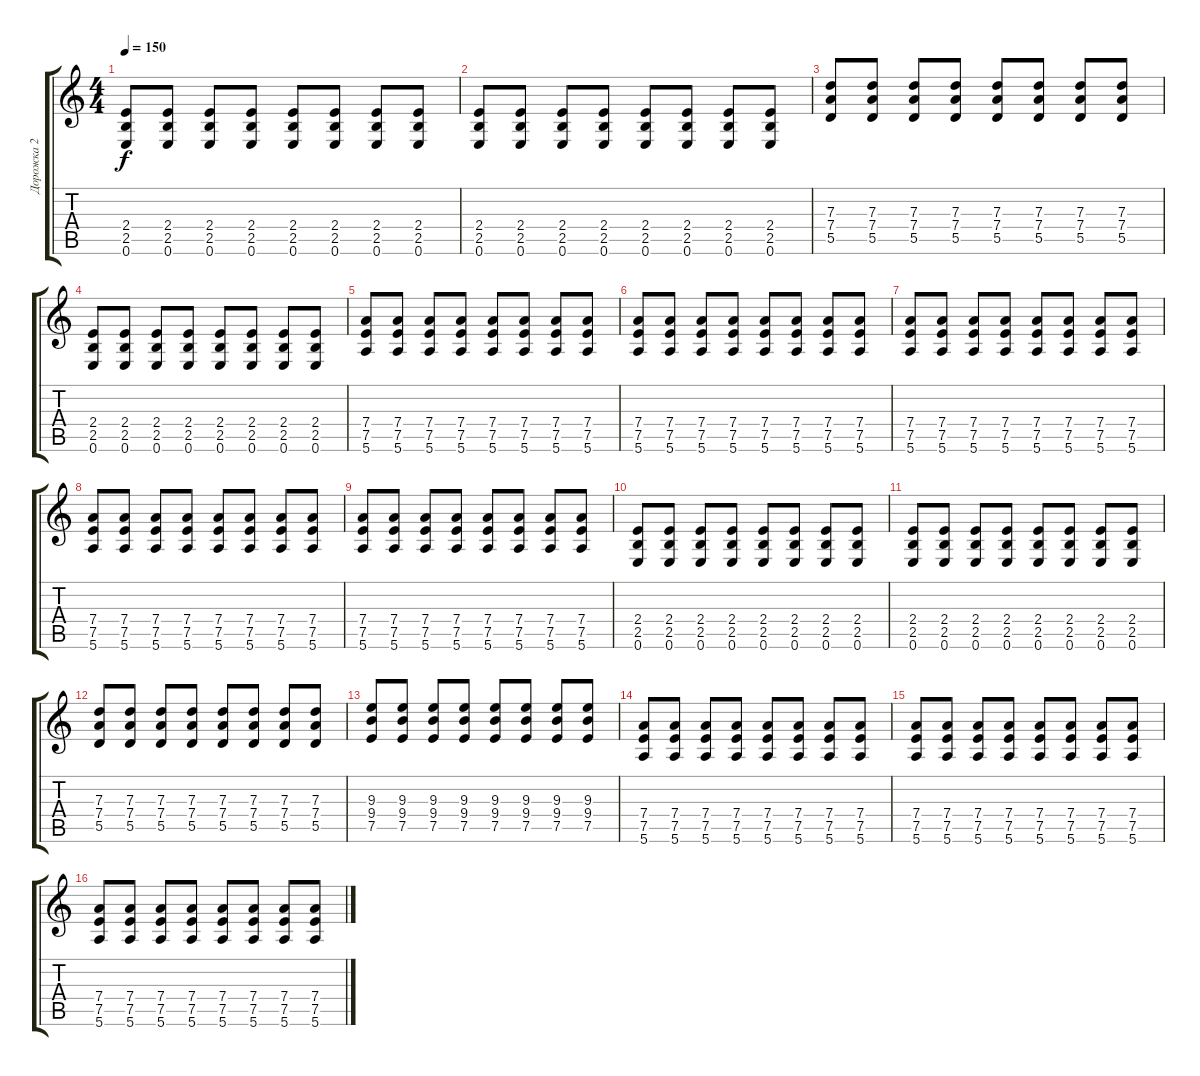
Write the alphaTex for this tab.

\track ("Дорожка 2" "Дорожка 2") {instrument distortionguitar}
\staff {score tabs}
\tuning (E4 B3 G3 D3 A2 E2) {hide}
\ts (4 4)
\tempo 150
\clef g2
\ks c
(2.4 2.5 0.6).8{dy f} (2.4 2.5 0.6).8 (2.4 2.5 0.6).8 (2.4 2.5 0.6).8 (2.4 2.5 0.6).8 (2.4 2.5 0.6).8 (2.4 2.5 0.6).8 (2.4 2.5 0.6).8 |
(2.4 2.5 0.6).8 (2.4 2.5 0.6).8 (2.4 2.5 0.6).8 (2.4 2.5 0.6).8 (2.4 2.5 0.6).8 (2.4 2.5 0.6).8 (2.4 2.5 0.6).8 (2.4 2.5 0.6).8 |
(7.3 7.4 5.5).8 (7.3 7.4 5.5).8 (7.3 7.4 5.5).8 (7.3 7.4 5.5).8 (7.3 7.4 5.5).8 (7.3 7.4 5.5).8 (7.3 7.4 5.5).8 (7.3 7.4 5.5).8 |
(2.4 2.5 0.6).8 (2.4 2.5 0.6).8 (2.4 2.5 0.6).8 (2.4 2.5 0.6).8 (2.4 2.5 0.6).8 (2.4 2.5 0.6).8 (2.4 2.5 0.6).8 (2.4 2.5 0.6).8 |
(7.4 7.5 5.6).8 (7.4 7.5 5.6).8 (7.4 7.5 5.6).8 (7.4 7.5 5.6).8 (7.4 7.5 5.6).8 (7.4 7.5 5.6).8 (7.4 7.5 5.6).8 (7.4 7.5 5.6).8 |
(7.4 7.5 5.6).8 (7.4 7.5 5.6).8 (7.4 7.5 5.6).8 (7.4 7.5 5.6).8 (7.4 7.5 5.6).8 (7.4 7.5 5.6).8 (7.4 7.5 5.6).8 (7.4 7.5 5.6).8 |
(7.4 7.5 5.6).8 (7.4 7.5 5.6).8 (7.4 7.5 5.6).8 (7.4 7.5 5.6).8 (7.4 7.5 5.6).8 (7.4 7.5 5.6).8 (7.4 7.5 5.6).8 (7.4 7.5 5.6).8 |
(7.4 7.5 5.6).8 (7.4 7.5 5.6).8 (7.4 7.5 5.6).8 (7.4 7.5 5.6).8 (7.4 7.5 5.6).8 (7.4 7.5 5.6).8 (7.4 7.5 5.6).8 (7.4 7.5 5.6).8 |
(7.4 7.5 5.6).8 (7.4 7.5 5.6).8 (7.4 7.5 5.6).8 (7.4 7.5 5.6).8 (7.4 7.5 5.6).8 (7.4 7.5 5.6).8 (7.4 7.5 5.6).8 (7.4 7.5 5.6).8 |
(2.4 2.5 0.6).8 (2.4 2.5 0.6).8 (2.4 2.5 0.6).8 (2.4 2.5 0.6).8 (2.4 2.5 0.6).8 (2.4 2.5 0.6).8 (2.4 2.5 0.6).8 (2.4 2.5 0.6).8 |
(2.4 2.5 0.6).8 (2.4 2.5 0.6).8 (2.4 2.5 0.6).8 (2.4 2.5 0.6).8 (2.4 2.5 0.6).8 (2.4 2.5 0.6).8 (2.4 2.5 0.6).8 (2.4 2.5 0.6).8 |
(7.3 7.4 5.5).8 (7.3 7.4 5.5).8 (7.3 7.4 5.5).8 (7.3 7.4 5.5).8 (7.3 7.4 5.5).8 (7.3 7.4 5.5).8 (7.3 7.4 5.5).8 (7.3 7.4 5.5).8 |
(9.3 9.4 7.5).8 (9.3 9.4 7.5).8 (9.3 9.4 7.5).8 (9.3 9.4 7.5).8 (9.3 9.4 7.5).8 (9.3 9.4 7.5).8 (9.3 9.4 7.5).8 (9.3 9.4 7.5).8 |
(7.4 7.5 5.6).8 (7.4 7.5 5.6).8 (7.4 7.5 5.6).8 (7.4 7.5 5.6).8 (7.4 7.5 5.6).8 (7.4 7.5 5.6).8 (7.4 7.5 5.6).8 (7.4 7.5 5.6).8 |
(7.4 7.5 5.6).8 (7.4 7.5 5.6).8 (7.4 7.5 5.6).8 (7.4 7.5 5.6).8 (7.4 7.5 5.6).8 (7.4 7.5 5.6).8 (7.4 7.5 5.6).8 (7.4 7.5 5.6).8 |
(7.4 7.5 5.6).8 (7.4 7.5 5.6).8 (7.4 7.5 5.6).8 (7.4 7.5 5.6).8 (7.4 7.5 5.6).8 (7.4 7.5 5.6).8 (7.4 7.5 5.6).8 (7.4 7.5 5.6).8
